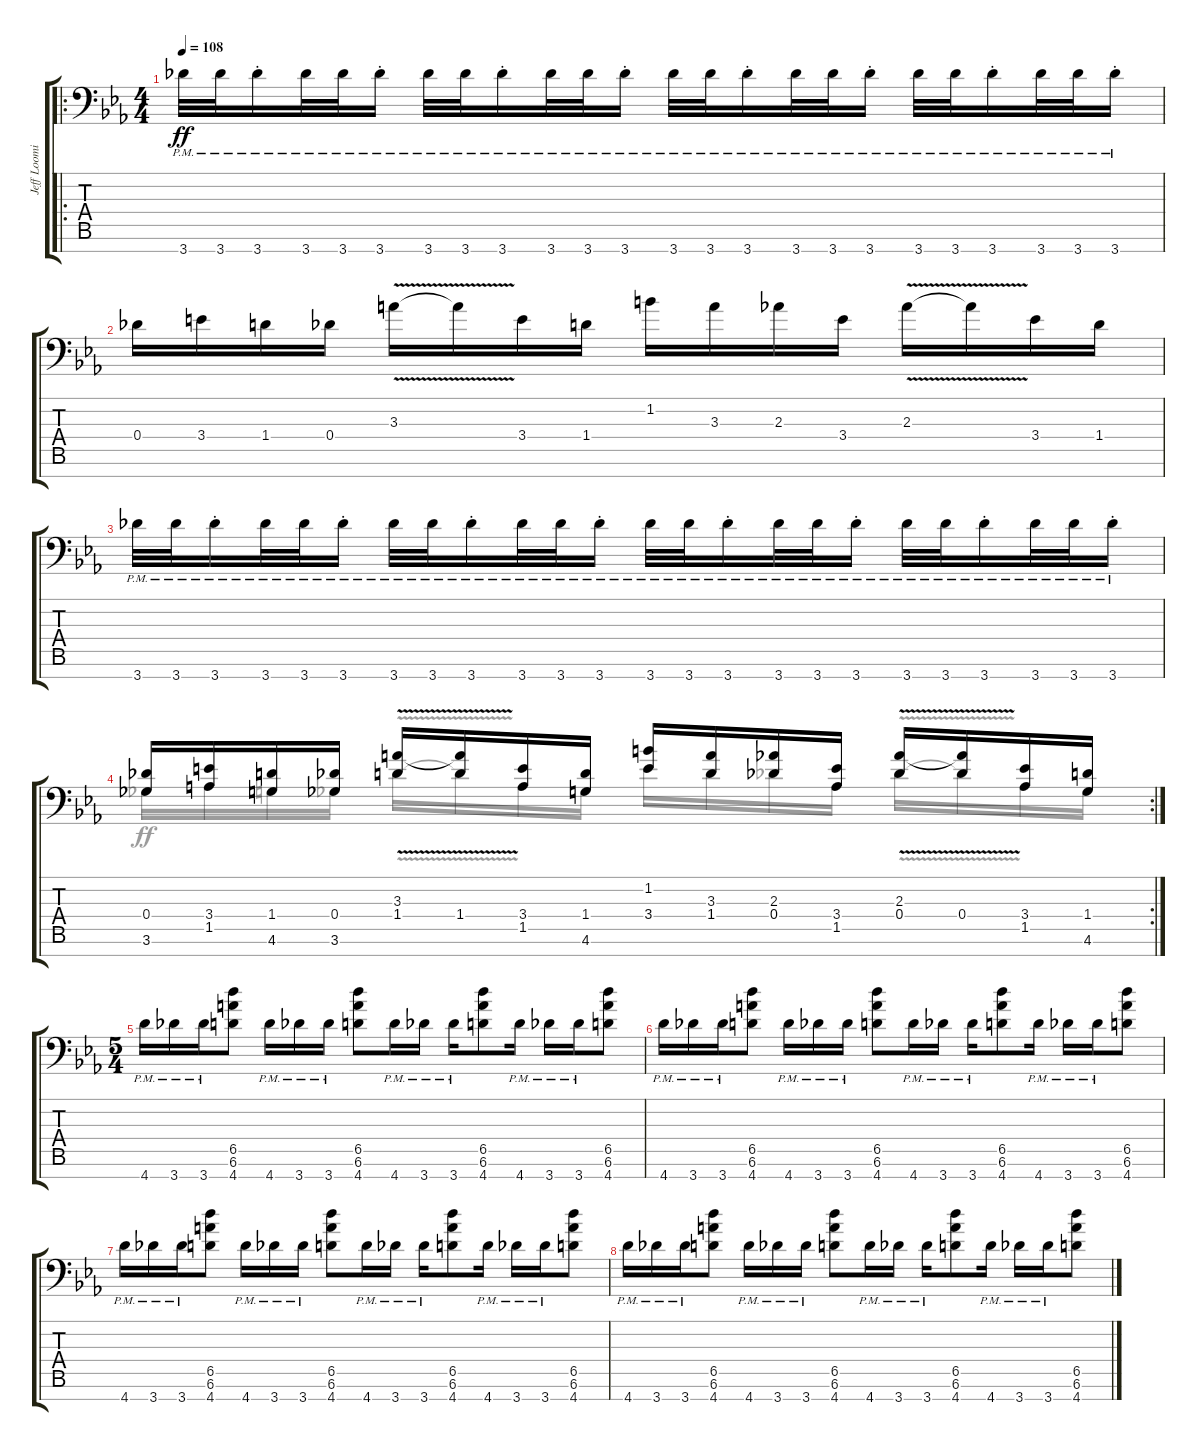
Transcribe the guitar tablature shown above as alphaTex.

\track ("Jeff Loomis Rhythm" "Jeff Loomi") {instrument distortionguitar}
\staff {score tabs}
\tuning (Eb4 Bb3 Gb3 Db3 Ab2 Eb2 Bb1) {hide}
\voice
\ro
\ts (4 4)
\tempo 108
\clef f4
\ks eb
3.7{pm}.32{ot 8vb dy ff} 3.7{pm}.32{ot 8vb} 3.7{pm st}.16{ot 8vb} 3.7{pm}.32{ot 8vb} 3.7{pm}.32{ot 8vb} 3.7{pm st}.16{ot 8vb} 3.7{pm}.32{ot 8vb} 3.7{pm}.32{ot 8vb} 3.7{pm st}.16{ot 8vb} 3.7{pm}.32{ot 8vb} 3.7{pm}.32{ot 8vb} 3.7{pm st}.16{ot 8vb} 3.7{pm}.32{ot 8vb} 3.7{pm}.32{ot 8vb} 3.7{pm st}.16{ot 8vb} 3.7{pm}.32{ot 8vb} 3.7{pm}.32{ot 8vb} 3.7{pm st}.16{ot 8vb} 3.7{pm}.32{ot 8vb} 3.7{pm}.32{ot 8vb} 3.7{pm st}.16{ot 8vb} 3.7{pm}.32{ot 8vb} 3.7{pm}.32{ot 8vb} 3.7{pm st}.16{ot 8vb} |
0.4.16 3.4.16 1.4.16 0.4.16 3.3{v}.16 3.3{v t}.16 3.4.16 1.4.16 1.2.16 3.3.16 2.3.16 3.4.16 2.3{v}.16 2.3{v t}.16 3.4.16 1.4.16 |
3.7{pm}.32{ot 8vb} 3.7{pm}.32{ot 8vb} 3.7{pm st}.16{ot 8vb} 3.7{pm}.32{ot 8vb} 3.7{pm}.32{ot 8vb} 3.7{pm st}.16{ot 8vb} 3.7{pm}.32{ot 8vb} 3.7{pm}.32{ot 8vb} 3.7{pm st}.16{ot 8vb} 3.7{pm}.32{ot 8vb} 3.7{pm}.32{ot 8vb} 3.7{pm st}.16{ot 8vb} 3.7{pm}.32{ot 8vb} 3.7{pm}.32{ot 8vb} 3.7{pm st}.16{ot 8vb} 3.7{pm}.32{ot 8vb} 3.7{pm}.32{ot 8vb} 3.7{pm st}.16{ot 8vb} 3.7{pm}.32{ot 8vb} 3.7{pm}.32{ot 8vb} 3.7{pm st}.16{ot 8vb} 3.7{pm}.32{ot 8vb} 3.7{pm}.32{ot 8vb} 3.7{pm st}.16{ot 8vb} |
\rc 2
(0.4 3.6).16 (3.4 1.5).16 (1.4 4.6).16 (0.4 3.6).16 (3.3{v} 1.4).16 (3.3{v t} 1.4{v}).16 (3.4 1.5).16 (1.4 4.6).16 (1.2 3.4).16 (3.3 1.4).16 (2.3 0.4).16 (3.4 1.5).16 (2.3{v} 0.4).16 (2.3{v t} 0.4{v}).16 (3.4 1.5).16 (1.4 4.6).16 |
\ts (5 4)
4.7{pm}.16{ot 8vb} 3.7{pm}.16{ot 8vb} 3.7{pm}.16{ot 8vb} (6.5 6.6 4.7).8{ot 8vb} 4.7{pm}.16{ot 8vb} 3.7{pm}.16{ot 8vb} 3.7{pm}.16{ot 8vb} (6.5 6.6 4.7).8{ot 8vb} 4.7{pm}.16{ot 8vb} 3.7{pm}.16{ot 8vb} 3.7{pm}.16{ot 8vb} (6.5 6.6 4.7).8{ot 8vb} 4.7{pm}.16{ot 8vb} 3.7{pm}.16{ot 8vb} 3.7{pm}.16{ot 8vb} (6.5 6.6 4.7).8{ot 8vb} |
4.7{pm}.16{ot 8vb} 3.7{pm}.16{ot 8vb} 3.7{pm}.16{ot 8vb} (6.5 6.6 4.7).8{ot 8vb} 4.7{pm}.16{ot 8vb} 3.7{pm}.16{ot 8vb} 3.7{pm}.16{ot 8vb} (6.5 6.6 4.7).8{ot 8vb} 4.7{pm}.16{ot 8vb} 3.7{pm}.16{ot 8vb} 3.7{pm}.16{ot 8vb} (6.5 6.6 4.7).8{ot 8vb} 4.7{pm}.16{ot 8vb} 3.7{pm}.16{ot 8vb} 3.7{pm}.16{ot 8vb} (6.5 6.6 4.7).8{ot 8vb} |
4.7{pm}.16{ot 8vb} 3.7{pm}.16{ot 8vb} 3.7{pm}.16{ot 8vb} (6.5 6.6 4.7).8{ot 8vb} 4.7{pm}.16{ot 8vb} 3.7{pm}.16{ot 8vb} 3.7{pm}.16{ot 8vb} (6.5 6.6 4.7).8{ot 8vb} 4.7{pm}.16{ot 8vb} 3.7{pm}.16{ot 8vb} 3.7{pm}.16{ot 8vb} (6.5 6.6 4.7).8{ot 8vb} 4.7{pm}.16{ot 8vb} 3.7{pm}.16{ot 8vb} 3.7{pm}.16{ot 8vb} (6.5 6.6 4.7).8{ot 8vb} |
4.7{pm}.16{ot 8vb} 3.7{pm}.16{ot 8vb} 3.7{pm}.16{ot 8vb} (6.5 6.6 4.7).8{ot 8vb} 4.7{pm}.16{ot 8vb} 3.7{pm}.16{ot 8vb} 3.7{pm}.16{ot 8vb} (6.5 6.6 4.7).8{ot 8vb} 4.7{pm}.16{ot 8vb} 3.7{pm}.16{ot 8vb} 3.7{pm}.16{ot 8vb} (6.5 6.6 4.7).8{ot 8vb} 4.7{pm}.16{ot 8vb} 3.7{pm}.16{ot 8vb} 3.7{pm}.16{ot 8vb} (6.5 6.6 4.7).8{ot 8vb}
\voice
\clef f4
\ottava regular
\simile none
\ks eb
|
|
|
3.6.16 1.5.16 4.6.16 3.6.16 1.4{v}.16 1.4{v t}.16 1.5.16 4.6.16 3.4.16 1.4.16 0.4.16 1.5.16 0.4{v}.16 0.4{v t}.16 1.5.16 4.6.16 |
|
|
|
